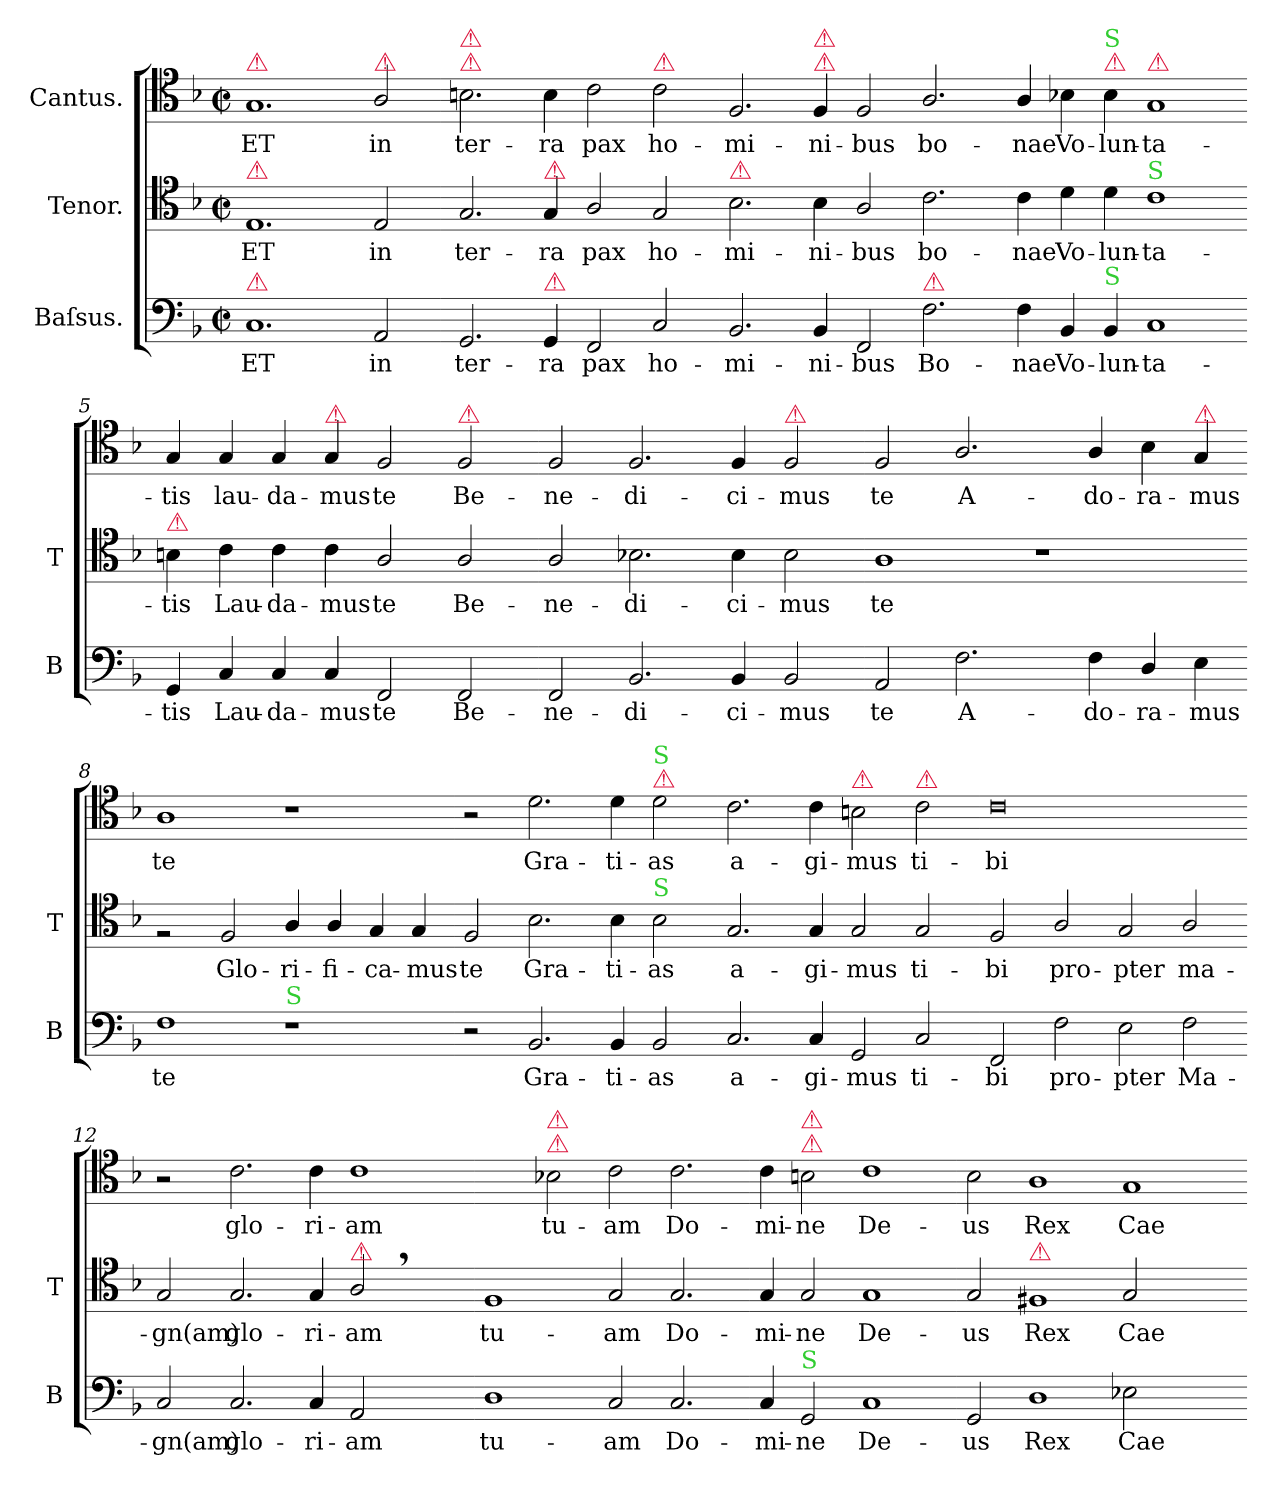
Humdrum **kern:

**kern	**text	**kern	**text	**kern	**text
*part3	*part3	*part2	*part2	*part1	*part1
*staff3	*staff3	*staff2	*staff2	*staff1	*staff1
*I"Baſsus.	*	*I"Tenor.	*	*I"Cantus.	*
*I'B	*	*I'T	*	*	*
*clefF4	*	*clefC4	*	*clefC4	*
*k[b-]	*	*k[b-]	*	*k[b-]	*
*F:	*	*F:	*	*F:	*
*M2/1	*	*M2/1	*	*M2/1	*
*met(c|)	*	*met(c|)	*	*met(c|)	*
=1	=1	=1	=1	=1	=1
!	!	!	!	!LO:TX:a:color=crimson:t=⚠	!
!	!	!LO:TX:a:color=crimson:t=⚠	!	!	!
!LO:TX:a:color=crimson:t=⚠	!	!	!	!	!
1.C/	ET	1.E/	ET	1.G/	ET
!	!	!	!	!LO:TX:a:color=crimson:t=⚠	!
2AA/	in	2E/	in	2A/	in
=2-	=2-	=2-	=2-	=2-	=2-
!	!	!	!	!LO:TX:a:color=crimson:t=⚠	!
!	!	!	!	!LO:TX:a:color=crimson:t=⚠	!
2.GG/	ter-	2.G/	ter-	2.Bn\	ter-
!	!	!LO:TX:a:color=crimson:t=⚠	!	!	!
!LO:TX:a:color=crimson:t=⚠	!	!	!	!	!
4GG/	-ra	4G/	-ra	4B\	-ra
2FF/	pax	2A/	pax	2c\	pax
!	!	!	!	!LO:TX:a:color=crimson:t=⚠	!
2C/	ho-	2G/	ho-	2c\	ho-
=3-	=3-	=3-	=3-	=3-	=3-
!	!	!LO:TX:a:color=crimson:t=⚠	!	!	!
2.BB-/	-mi-	2.B-\	-mi-	2.F/	-mi-
!	!	!	!	!LO:TX:a:color=crimson:t=⚠	!
!	!	!	!	!LO:TX:a:color=crimson:t=⚠	!
4BB-/	-ni-	4B-\	-ni-	4F/	-ni-
2FF/	-bus	2A/	-bus	2F/	-bus
!LO:TX:a:color=crimson:t=⚠	!	!	!	!	!
2.F\	Bo-	2.c\	bo-	2.A/	bo-
=4-	=4-	=4-	=4-	=4-	=4-
4F\	-nae	4c\	-nae	4A/	-nae
4BB-/	Vo-	4d\	Vo-	4B-X\	Vo-
!	!	!	!	!LO:TX:a:color=crimson:t=⚠	!
!	!	!	!	!LO:TX:a:color=limegreen:t=S	!
!LO:TX:a:color=limegreen:t=S	!	!	!	!	!
4BB-/	-lun-	4d\	-lun-	4B-\	-lun-
!	!	!	!	!LO:TX:a:color=crimson:t=⚠	!
!	!	!LO:TX:a:color=limegreen:t=S	!	!	!
1C/	-ta-	1c\	-ta-	1G/	-ta-
=5-	=5-	=5-	=5-	=5-	=5-
!	!	!LO:TX:a:color=crimson:t=⚠	!	!	!
4GG/	-tis	4Bn\	-tis	4G/	-tis
4C/	Lau-	4c\	Lau-	4G/	lau-
4C/	-da-	4c\	-da-	4G/	-da-
!	!	!	!	!LO:TX:a:color=crimson:t=⚠	!
4C/	-mus	4c\	-mus	4G/	-mus
2FF/	te	2A/	te	2F/	te
!	!	!	!	!LO:TX:a:color=crimson:t=⚠	!
2FF/	Be-	2A/	Be-	2F/	Be-
=6-	=6-	=6-	=6-	=6-	=6-
2FF/	-ne-	2A/	-ne-	2F/	-ne-
2.BB-/	-di-	2.B-X\	-di-	2.F/	-di-
4BB-/	-ci-	4B-\	-ci-	4F/	-ci-
!	!	!	!	!LO:TX:a:color=crimson:t=⚠	!
2BB-/	-mus	2B-\	-mus	2F/	-mus
=7-	=7-	=7-	=7-	=7-	=7-
2AA/	te	1A\	te	2F/	te
2.F\	A-	.	.	2.A/	A-
.	.	1r	.	.	.
4F\	-do-	.	.	4A/	-do-
4D/	-ra-	.	.	4B-\	-ra-
!	!	!	!	!LO:TX:a:color=crimson:t=⚠	!
4E\	-mus	.	.	4G/	-mus
=8-	=8-	=8-	=8-	=8-	=8-
1F\	te	2rF	.	1A\	te
.	.	2F/	Glo-	.	.
!LO:TX:a:color=limegreen:t=S	!	!	!	!	!
1r	.	4A/	-ri-	1r	.
.	.	4A/	-fi-	.	.
.	.	4G/	-ca-	.	.
.	.	4G/	-mus	.	.
=9-	=9-	=9-	=9-	=9-	=9-
2r	.	2F/	te	2r	.
2.BB-/	Gra-	2.B-\	Gra-	2.d\	Gra-
4BB-/	-ti-	4B-\	-ti-	4d\	-ti-
!	!	!	!	!LO:TX:a:color=crimson:t=⚠	!
!	!	!	!	!LO:TX:a:color=limegreen:t=S	!
!	!	!LO:TX:a:color=limegreen:t=S	!	!	!
2BB-/	-as	2B-\	-as	2d\	-as
=10-	=10-	=10-	=10-	=10-	=10-
2.C/	a-	2.G/	a-	2.c\	a-
4C/	-gi-	4G/	-gi-	4c\	-gi-
!	!	!	!	!LO:TX:a:color=crimson:t=⚠	!
2GG/	-mus	2G/	-mus	2Bn\	-mus
!	!	!	!	!LO:TX:a:color=crimson:t=⚠	!
2C/	ti-	2G/	ti-	2c\	ti-
=11-	=11-	=11-	=11-	=11-	=11-
2FF/	-bi	2F/	-bi	0c\	-bi
2F\	pro-	2A/	pro-	.	.
2E\	-pter	2G/	-pter	.	.
2F\	Ma-	2A/	ma-	.	.
=12-	=12-	=12-	=12-	=12-	=12-
2C/	-gn(am)	2G/	-gn(am)	2r	.
2.C/	glo-	2.G/	glo-	2.c\	glo-
4C/	-ri-	4G/	-ri-	4c\	-ri-
!	!	!LO:TX:a:color=crimson:t=⚠	!	!	!
2AA/	-am	2A,</	-am	1c\	-am
2ryy	.	2ryy	.	.	.
=13-	=13-	=13-	=13-	=13-	=13-
1D\	tu-	1F/	tu-	2ryy	.
!	!	!	!	!LO:TX:a:color=crimson:t=⚠	!
!	!	!	!	!LO:TX:a:color=crimson:t=⚠	!
.	.	.	.	2B-X\	tu-
2C/	-am	2G/	-am	2c\	-am
2.C/	Do-	2.G/	Do-	2.c\	Do-
=14-	=14-	=14-	=14-	=14-	=14-
4C/	-mi-	4G/	-mi-	4c\	-mi-
!	!	!	!	!LO:TX:a:color=crimson:t=⚠	!
!	!	!	!	!LO:TX:a:color=crimson:t=⚠	!
!LO:TX:a:color=limegreen:t=S	!	!	!	!	!
2GG/	-ne	2G/	-ne	2Bn\	-ne
1C/	De-	1G/	De-	1c\	De-
=15-	=15-	=15-	=15-	=15-	=15-
2GG/	-us	2G/	-us	2B\	-us
!	!	!LO:TX:a:color=crimson:t=⚠	!	!	!
1D\	Rex	1F#X/	Rex	1A\	Rex
2E-X\	Cae-	2G/	Cae-	1G/	Cae-
2ryy	.	2ryy	.	.	.
=-	=-	=-	=-	=-	=-
*-	*-	*-	*-	*-	*-
